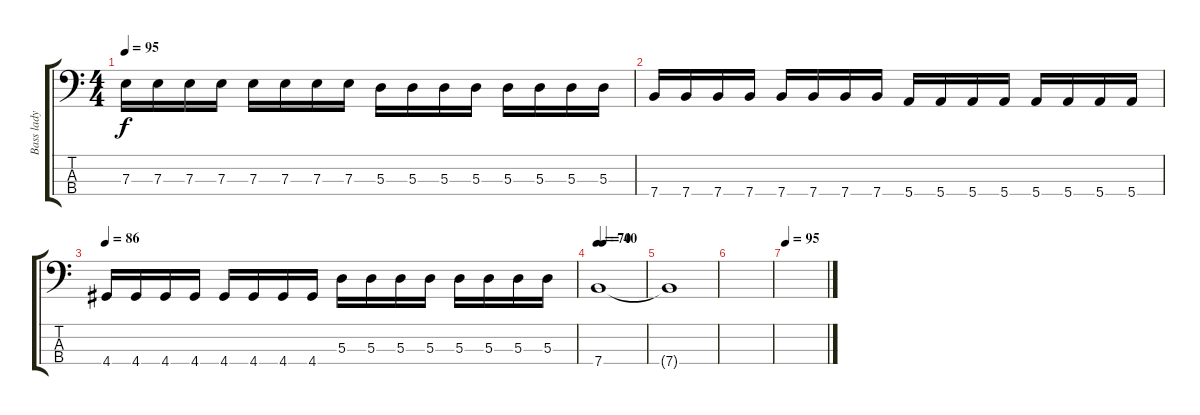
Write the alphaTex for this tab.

\track ("Bass lady" "Bass lady") {instrument electricbassfinger}
\staff {score tabs}
\tuning (G2 D2 A1 E1) {hide}
\ts (4 4)
\tempo 95
\clef f4
\ks c
7.3.16{dy f} 7.3.16 7.3.16 7.3.16 7.3.16 7.3.16 7.3.16 7.3.16 5.3.16 5.3.16 5.3.16 5.3.16 5.3.16 5.3.16 5.3.16 5.3.16 |
7.4.16 7.4.16 7.4.16 7.4.16 7.4.16 7.4.16 7.4.16 7.4.16 5.4.16 5.4.16 5.4.16 5.4.16 5.4.16 5.4.16 5.4.16 5.4.16 |
\tempo 86
4.4.16 4.4.16 4.4.16 4.4.16 4.4.16 4.4.16 4.4.16 4.4.16 5.3.16 5.3.16 5.3.16 5.3.16 5.3.16 5.3.16 5.3.16 5.3.16 |
\tempo 70
\tempo (40 0.125)
7.4.1{volume 0} |
7.4{t}.1 |
|
\tempo 95
